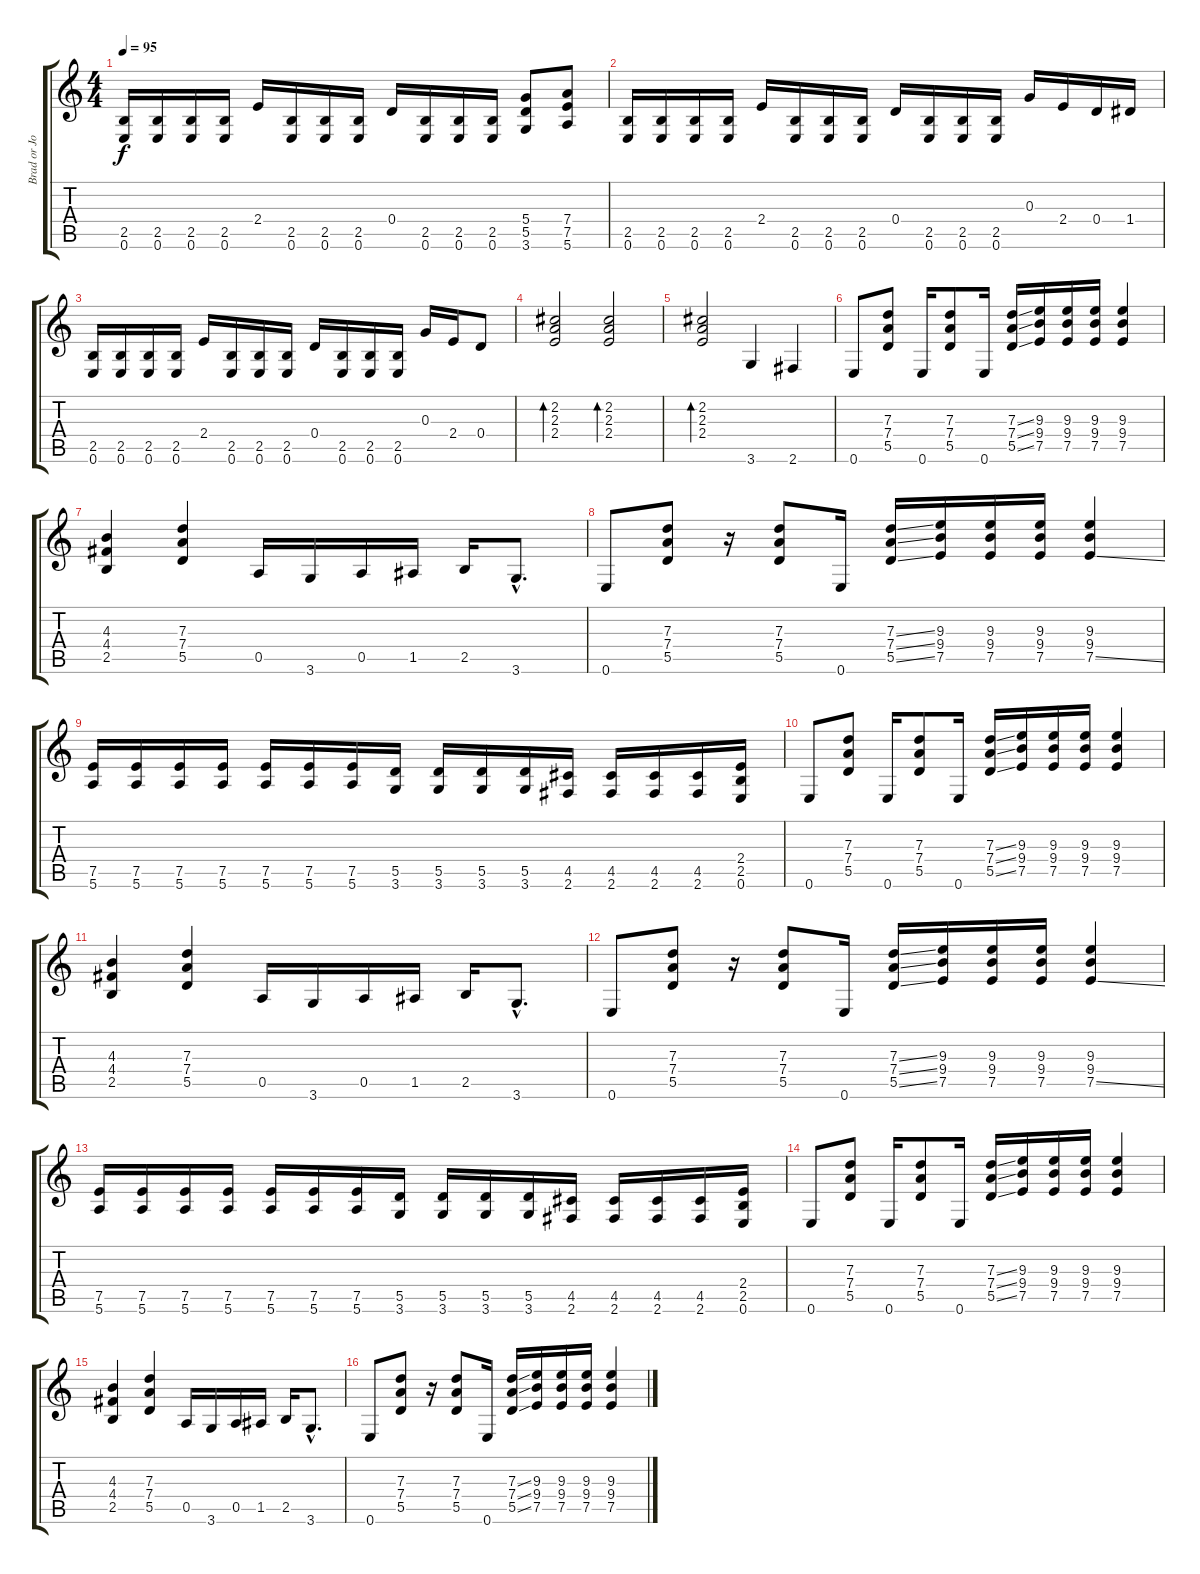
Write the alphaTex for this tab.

\track ("Brad or Joe or together" "Brad or Jo") {instrument overdrivenguitar}
\staff {score tabs}
\tuning (E4 B3 G3 D3 A2 E2) {hide}
\ts (4 4)
\tempo 95
\clef g2
\ks c
(2.5 0.6).16{dy f} (2.5 0.6).16 (2.5 0.6).16 (2.5 0.6).16 2.4.16 (2.5 0.6).16 (2.5 0.6).16 (2.5 0.6).16 0.4.16 (2.5 0.6).16 (2.5 0.6).16 (2.5 0.6).16 (5.4 5.5 3.6).8 (7.4 7.5 5.6).8 |
(2.5 0.6).16 (2.5 0.6).16 (2.5 0.6).16 (2.5 0.6).16 2.4.16 (2.5 0.6).16 (2.5 0.6).16 (2.5 0.6).16 0.4.16 (2.5 0.6).16 (2.5 0.6).16 (2.5 0.6).16 0.3.16 2.4.16 0.4.16 1.4.16 |
(2.5 0.6).16 (2.5 0.6).16 (2.5 0.6).16 (2.5 0.6).16 2.4.16 (2.5 0.6).16 (2.5 0.6).16 (2.5 0.6).16 0.4.16 (2.5 0.6).16 (2.5 0.6).16 (2.5 0.6).16 0.3.16 2.4.16 0.4.8 |
(2.2 2.3 2.4).2{bd 120} (2.2 2.3 2.4).2{bd 120} |
(2.2 2.3 2.4).2{bd 120} 3.6.4 2.6.4 |
0.6.8 (7.3 7.4 5.5).8 0.6.16 (7.3 7.4 5.5).8 0.6.16 (7.3{ss} 7.4{ss} 5.5{ss}).16 (9.3 9.4 7.5).16 (9.3 9.4 7.5).16 (9.3 9.4 7.5).16 (9.3 9.4 7.5).4 |
(4.3 4.4 2.5).4 (7.3 7.4 5.5).4 0.5.16 3.6.16 0.5.16 1.5.16 2.5.16 3.6{hac}.8{d} |
0.6.8 (7.3 7.4 5.5).8 r.16 (7.3 7.4 5.5).8 0.6.16 (7.3{ss} 7.4{ss} 5.5{ss}).16 (9.3 9.4 7.5).16 (9.3 9.4 7.5).16 (9.3 9.4 7.5).16 (9.3 9.4 7.5{ss}).4 |
(7.5 5.6).16 (7.5 5.6).16 (7.5 5.6).16 (7.5 5.6).16 (7.5 5.6).16 (7.5 5.6).16 (7.5 5.6).16 (5.5 3.6).16 (5.5 3.6).16 (5.5 3.6).16 (5.5 3.6).16 (4.5 2.6).16 (4.5 2.6).16 (4.5 2.6).16 (4.5 2.6).16 (2.4 2.5 0.6).16 |
0.6.8 (7.3 7.4 5.5).8 0.6.16 (7.3 7.4 5.5).8 0.6.16 (7.3{ss} 7.4{ss} 5.5{ss}).16 (9.3 9.4 7.5).16 (9.3 9.4 7.5).16 (9.3 9.4 7.5).16 (9.3 9.4 7.5).4 |
(4.3 4.4 2.5).4 (7.3 7.4 5.5).4 0.5.16 3.6.16 0.5.16 1.5.16 2.5.16 3.6{hac}.8{d} |
0.6.8 (7.3 7.4 5.5).8 r.16 (7.3 7.4 5.5).8 0.6.16 (7.3{ss} 7.4{ss} 5.5{ss}).16 (9.3 9.4 7.5).16 (9.3 9.4 7.5).16 (9.3 9.4 7.5).16 (9.3 9.4 7.5{ss}).4 |
(7.5 5.6).16 (7.5 5.6).16 (7.5 5.6).16 (7.5 5.6).16 (7.5 5.6).16 (7.5 5.6).16 (7.5 5.6).16 (5.5 3.6).16 (5.5 3.6).16 (5.5 3.6).16 (5.5 3.6).16 (4.5 2.6).16 (4.5 2.6).16 (4.5 2.6).16 (4.5 2.6).16 (2.4 2.5 0.6).16 |
0.6.8 (7.3 7.4 5.5).8 0.6.16 (7.3 7.4 5.5).8 0.6.16 (7.3{ss} 7.4{ss} 5.5{ss}).16 (9.3 9.4 7.5).16 (9.3 9.4 7.5).16 (9.3 9.4 7.5).16 (9.3 9.4 7.5).4 |
(4.3 4.4 2.5).4 (7.3 7.4 5.5).4 0.5.16 3.6.16 0.5.16 1.5.16 2.5.16 3.6{hac}.8{d} |
0.6.8 (7.3 7.4 5.5).8 r.16 (7.3 7.4 5.5).8 0.6.16 (7.3{ss} 7.4{ss} 5.5{ss}).16 (9.3 9.4 7.5).16 (9.3 9.4 7.5).16 (9.3 9.4 7.5).16 (9.3 9.4 7.5{ss}).4
